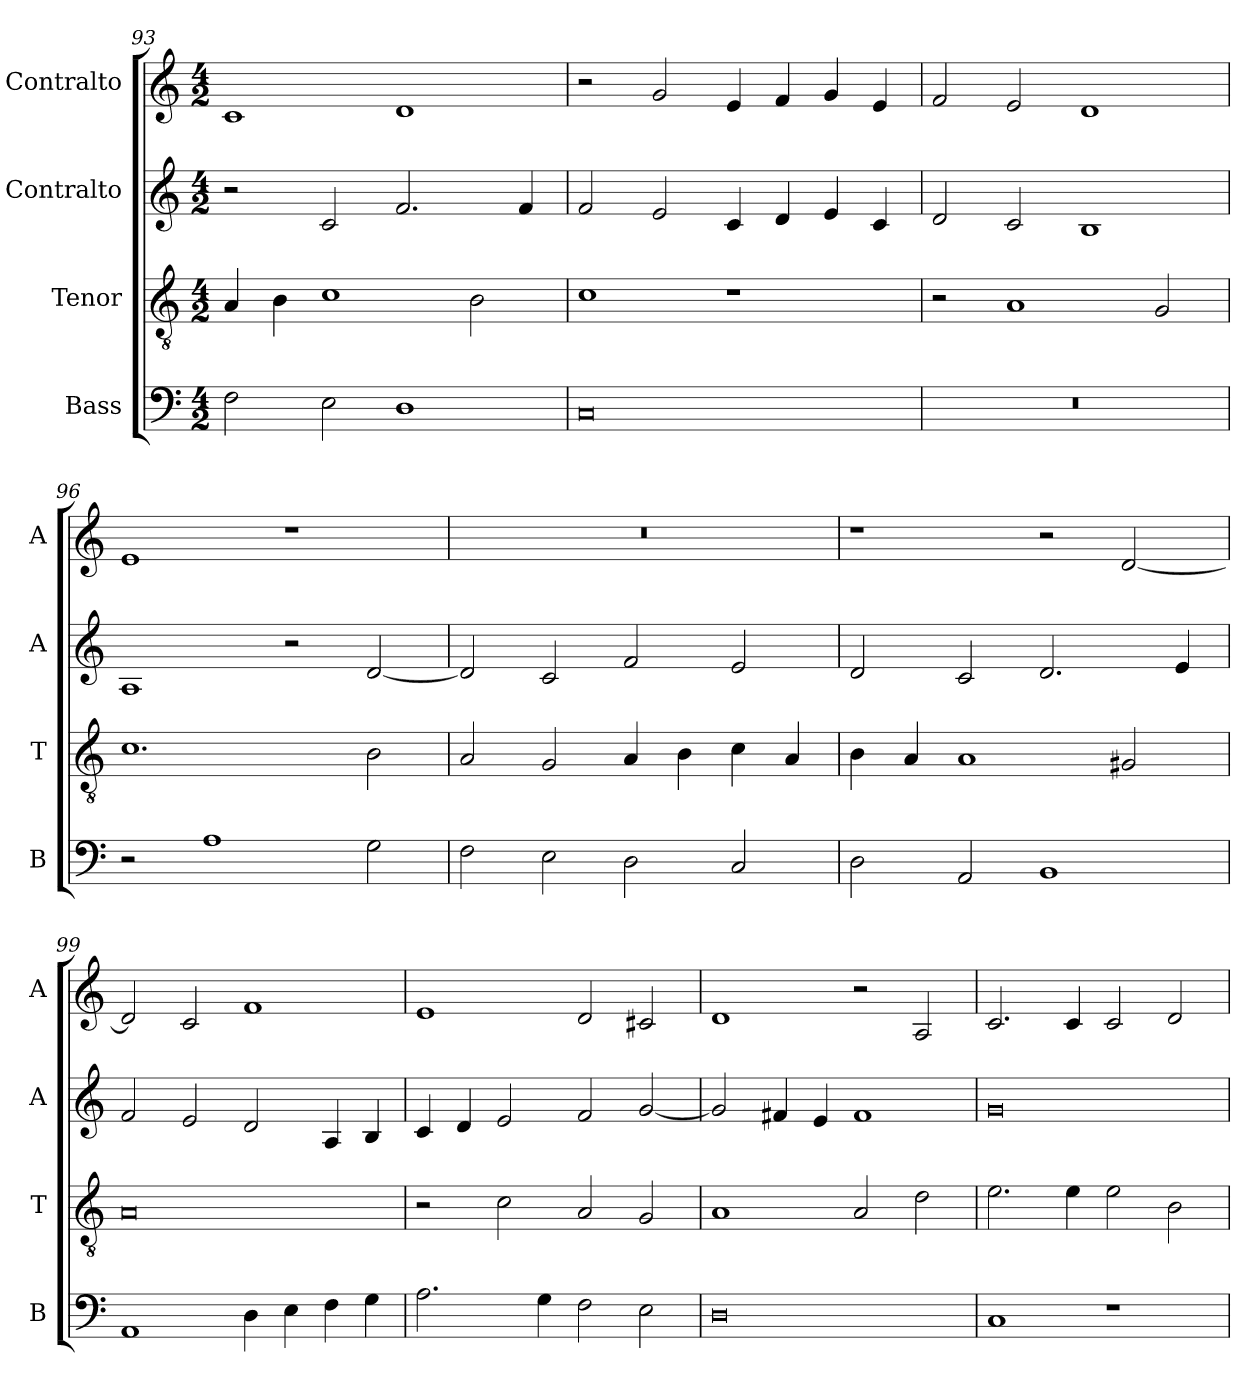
**kern	**kern	**kern	**kern
*part4	*part3	*part2	*part1
*staff4	*staff3	*staff2	*staff1
*I"Bass	*I"Tenor	*I"Contralto	*I"Contralto
*I'B	*I'T	*I'A	*I'A
*clefF4	*clefGv2	*clefG2	*clefG2
*k[]	*k[]	*k[]	*k[]
*A:aeo	*A:aeo	*A:aeo	*A:aeo
*M4/2	*M4/2	*M4/2	*M4/2
=93	=93	=93	=93
2F	4A	2r	1c
.	4B	.	.
2E	1c	2c	.
1D	.	2.f	1d
.	2B	.	.
.	.	4f	.
=94	=94	=94	=94
0C	1c	2f	2r
.	.	2e	2g
.	1r	4c	4e
.	.	4d	4f
.	.	4e	4g
.	.	4c	4e
=95	=95	=95	=95
0r	2r	2d	2f
.	1A	2c	2e
.	.	1B	1d
.	2G	.	.
=96	=96	=96	=96
2r	1.c	1A	1e
1A	.	.	.
.	.	2r	1r
2G	2B	[2d	.
=97	=97	=97	=97
2F	2A	2d]	0r
2E	2G	2c	.
2D	4A	2f	.
.	4B	.	.
2C	4c	2e	.
.	4A	.	.
=98	=98	=98	=98
2D	4B	2d	1r
.	4A	.	.
2AA	1A	2c	.
1BB	.	2.d	2r
.	2G#X	.	[2d
.	.	4e	.
=99	=99	=99	=99
1AA	0A	2f	2d]
.	.	2e	2c
4D	.	2d	1f
4E	.	.	.
4F	.	4A	.
4G	.	4B	.
=100	=100	=100	=100
2.A	2r	4c	1e
.	.	4d	.
.	2c	2e	.
4G	.	.	.
2F	2A	2f	2d
2E	2G	[2g	2c#X
=101	=101	=101	=101
0D	1A	2g]	1d
.	.	4f#X	.
.	.	4e	.
.	2A	1f#	2r
.	2d	.	2A
=102	=102	=102	=102
1C	2.e	0g	2.c
.	4e	.	4c
1r	2e	.	2c
.	2B	.	2d
=	=	=	=
*-	*-	*-	*-
